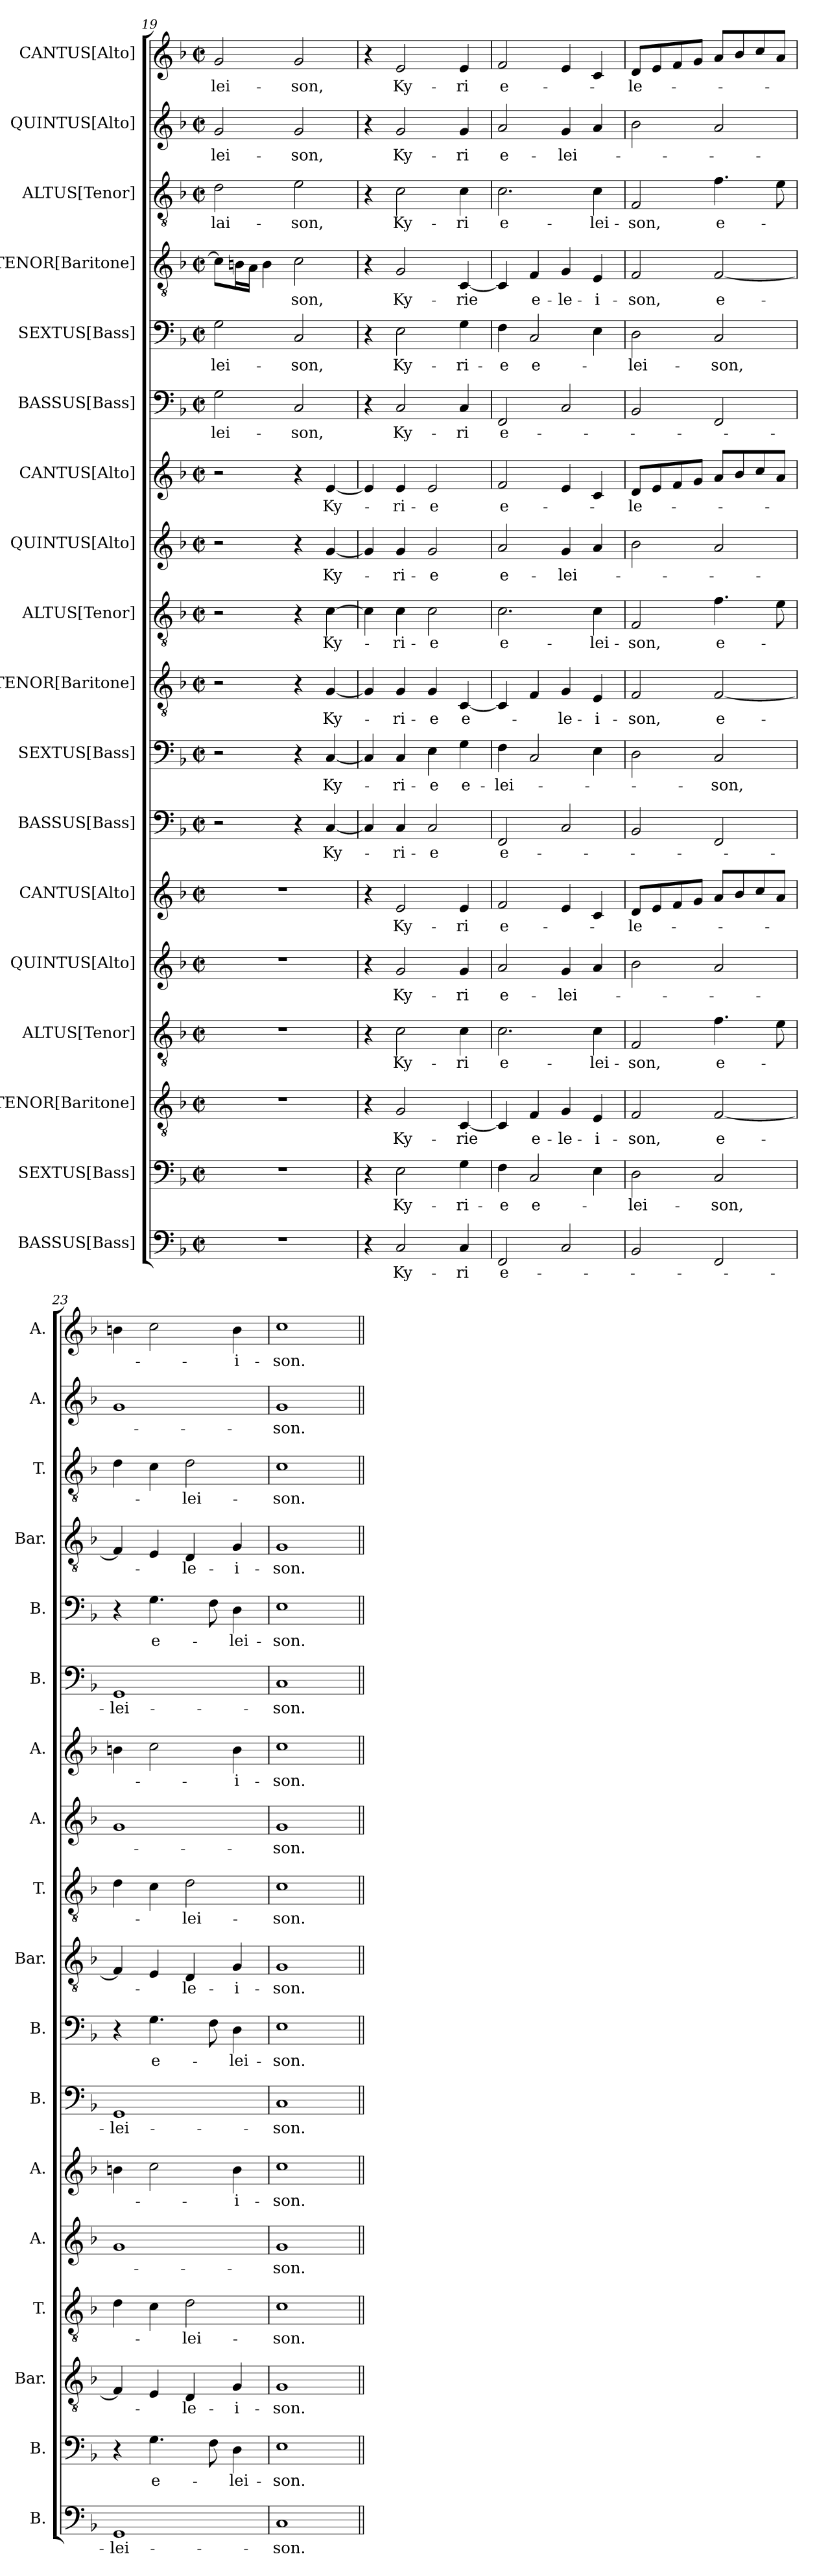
**kern	**text	**kern	**text	**kern	**text	**kern	**text	**kern	**text	**kern	**text	**kern	**text	**kern	**text	**kern	**text	**kern	**text	**kern	**text	**kern	**text	**kern	**text	**kern	**text	**kern	**text	**kern	**text	**kern	**text	**kern	**text
*part18	*part18	*part17	*part17	*part16	*part16	*part15	*part15	*part14	*part14	*part13	*part13	*part12	*part12	*part11	*part11	*part10	*part10	*part9	*part9	*part8	*part8	*part7	*part7	*part6	*part6	*part5	*part5	*part4	*part4	*part3	*part3	*part2	*part2	*part1	*part1
*staff18	*staff18	*staff17	*staff17	*staff16	*staff16	*staff15	*staff15	*staff14	*staff14	*staff13	*staff13	*staff12	*staff12	*staff11	*staff11	*staff10	*staff10	*staff9	*staff9	*staff8	*staff8	*staff7	*staff7	*staff6	*staff6	*staff5	*staff5	*staff4	*staff4	*staff3	*staff3	*staff2	*staff2	*staff1	*staff1
*I"BASSUS[Bass]	*	*I"SEXTUS[Bass]	*	*I"TENOR[Baritone]	*	*I"ALTUS[Tenor]	*	*I"QUINTUS[Alto]	*	*I"CANTUS[Alto]	*	*I"BASSUS[Bass]	*	*I"SEXTUS[Bass]	*	*I"TENOR[Baritone]	*	*I"ALTUS[Tenor]	*	*I"QUINTUS[Alto]	*	*I"CANTUS[Alto]	*	*I"BASSUS[Bass]	*	*I"SEXTUS[Bass]	*	*I"TENOR[Baritone]	*	*I"ALTUS[Tenor]	*	*I"QUINTUS[Alto]	*	*I"CANTUS[Alto]	*
*I'B.	*	*I'B.	*	*I'Bar.	*	*I'T.	*	*I'A.	*	*I'A.	*	*I'B.	*	*I'B.	*	*I'Bar.	*	*I'T.	*	*I'A.	*	*I'A.	*	*I'B.	*	*I'B.	*	*I'Bar.	*	*I'T.	*	*I'A.	*	*I'A.	*
*clefF4	*	*clefF4	*	*clefGv2	*	*clefGv2	*	*clefG2	*	*clefG2	*	*clefF4	*	*clefF4	*	*clefGv2	*	*clefGv2	*	*clefG2	*	*clefG2	*	*clefF4	*	*clefF4	*	*clefGv2	*	*clefGv2	*	*clefG2	*	*clefG2	*
*	*	*	*	*ITrd7c12	*	*ITrd7c12	*	*	*	*	*	*	*	*	*	*ITrd7c12	*	*ITrd7c12	*	*	*	*	*	*	*	*	*	*ITrd7c12	*	*ITrd7c12	*	*	*	*	*
*k[b-]	*	*k[b-]	*	*k[b-]	*	*k[b-]	*	*k[b-]	*	*k[b-]	*	*k[b-]	*	*k[b-]	*	*k[b-]	*	*k[b-]	*	*k[b-]	*	*k[b-]	*	*k[b-]	*	*k[b-]	*	*k[b-]	*	*k[b-]	*	*k[b-]	*	*k[b-]	*
*F:	*	*F:	*	*F:	*	*F:	*	*F:	*	*F:	*	*F:	*	*F:	*	*F:	*	*F:	*	*F:	*	*F:	*	*F:	*	*F:	*	*F:	*	*F:	*	*F:	*	*F:	*
*M2/2	*	*M2/2	*	*M2/2	*	*M2/2	*	*M2/2	*	*M2/2	*	*M2/2	*	*M2/2	*	*M2/2	*	*M2/2	*	*M2/2	*	*M2/2	*	*M2/2	*	*M2/2	*	*M2/2	*	*M2/2	*	*M2/2	*	*M2/2	*
*met(c|)	*	*met(c|)	*	*met(c|)	*	*met(c|)	*	*met(c|)	*	*met(c|)	*	*met(c|)	*	*met(c|)	*	*met(c|)	*	*met(c|)	*	*met(c|)	*	*met(c|)	*	*met(c|)	*	*met(c|)	*	*met(c|)	*	*met(c|)	*	*met(c|)	*	*met(c|)	*
=19	=19	=19	=19	=19	=19	=19	=19	=19	=19	=19	=19	=19	=19	=19	=19	=19	=19	=19	=19	=19	=19	=19	=19	=19	=19	=19	=19	=19	=19	=19	=19	=19	=19	=19	=19
!	!	!	!	!	!	!	!	!	!	!	!	!	!	!	!	!	!	!	!	!	!	!	!	!	!LO:LY:b	!	!LO:LY:b	!	!	!	!LO:LY:b	!	!LO:LY:b	!	!LO:LY:b
1r	.	1r	.	1r	.	1r	.	1r	.	1r	.	2r	.	2r	.	2r	.	2r	.	2r	.	2r	.	2G\	-lei-	2G\	-lei-	8C\L]	.	2D\	-lai-	2g/	-lei-	2g/	-lei-
.	.	.	.	.	.	.	.	.	.	.	.	.	.	.	.	.	.	.	.	.	.	.	.	.	.	.	.	16BBn\L	.	.	.	.	.	.	.
.	.	.	.	.	.	.	.	.	.	.	.	.	.	.	.	.	.	.	.	.	.	.	.	.	.	.	.	16AA\JJ	.	.	.	.	.	.	.
.	.	.	.	.	.	.	.	.	.	.	.	.	.	.	.	.	.	.	.	.	.	.	.	.	.	.	.	4BB\	.	.	.	.	.	.	.
!	!	!	!	!	!	!	!	!	!	!	!	!	!	!	!	!	!	!	!	!	!	!	!	!	!LO:LY:b	!	!LO:LY:b	!	!LO:LY:b	!	!LO:LY:b	!	!LO:LY:b	!	!LO:LY:b
.	.	.	.	.	.	.	.	.	.	.	.	4r	.	4r	.	4r	.	4r	.	4r	.	4r	.	2C/	-son,	2C/	-son,	2C\	-son,	2E\	-son,	2g/	-son,	2g/	-son,
!	!	!	!	!	!	!	!	!	!	!	!	!	!LO:LY:b	!	!LO:LY:b	!	!LO:LY:b	!	!LO:LY:b	!	!LO:LY:b	!	!LO:LY:b	!	!	!	!	!	!	!	!	!	!	!	!
.	.	.	.	.	.	.	.	.	.	.	.	[<4C/	Ky-	[<4C/	Ky-	[<4GG/	Ky-	[>4C\	Ky-	[<4g/	Ky-	[<4e/	Ky-	.	.	.	.	.	.	.	.	.	.	.	.
=20	=20	=20	=20	=20	=20	=20	=20	=20	=20	=20	=20	=20	=20	=20	=20	=20	=20	=20	=20	=20	=20	=20	=20	=20	=20	=20	=20	=20	=20	=20	=20	=20	=20	=20	=20
4r	.	4r	.	4r	.	4r	.	4r	.	4r	.	4C/]	.	4C/]	.	4GG/]	.	4C\]	.	4g/]	.	4e/]	.	4r	.	4r	.	4r	.	4r	.	4r	.	4r	.
!	!LO:LY:b	!	!LO:LY:b	!	!LO:LY:b	!	!LO:LY:b	!	!LO:LY:b	!	!LO:LY:b	!	!LO:LY:b	!	!LO:LY:b	!	!LO:LY:b	!	!LO:LY:b	!	!LO:LY:b	!	!LO:LY:b	!	!LO:LY:b	!	!LO:LY:b	!	!LO:LY:b	!	!LO:LY:b	!	!LO:LY:b	!	!LO:LY:b
2C/	Ky-	2E\	Ky-	2GG/	Ky-	2C\	Ky-	2g/	Ky-	2e/	Ky-	4C/	-ri-	4C/	-ri-	4GG/	-ri-	4C\	-ri-	4g/	-ri-	4e/	-ri-	2C/	Ky-	2E\	Ky-	2GG/	Ky-	2C\	Ky-	2g/	Ky-	2e/	Ky-
!	!	!	!	!	!	!	!	!	!	!	!	!	!LO:LY:b	!	!LO:LY:b	!	!LO:LY:b	!	!LO:LY:b	!	!LO:LY:b	!	!LO:LY:b	!	!	!	!	!	!	!	!	!	!	!	!
.	.	.	.	.	.	.	.	.	.	.	.	2C/	-e	4E\	-e	4GG/	-e	2C\	-e	2g/	-e	2e/	-e	.	.	.	.	.	.	.	.	.	.	.	.
!	!LO:LY:b	!	!LO:LY:b	!	!LO:LY:b	!	!LO:LY:b	!	!LO:LY:b	!	!LO:LY:b	!	!	!	!LO:LY:b	!	!LO:LY:b	!	!	!	!	!	!	!	!LO:LY:b	!	!LO:LY:b	!	!LO:LY:b	!	!LO:LY:b	!	!LO:LY:b	!	!LO:LY:b
4C/	-ri	4G\	-ri-	[<4CC/	-rie	4C\	-ri	4g/	-ri	4e/	-ri	.	.	4G\	e-	[<4CC/	e-	.	.	.	.	.	.	4C/	-ri	4G\	-ri-	[<4CC/	-rie	4C\	-ri	4g/	-ri	4e/	-ri
=21	=21	=21	=21	=21	=21	=21	=21	=21	=21	=21	=21	=21	=21	=21	=21	=21	=21	=21	=21	=21	=21	=21	=21	=21	=21	=21	=21	=21	=21	=21	=21	=21	=21	=21	=21
!	!LO:LY:b	!	!LO:LY:b	!	!	!	!LO:LY:b	!	!LO:LY:b	!	!LO:LY:b	!	!LO:LY:b	!	!LO:LY:b	!	!	!	!LO:LY:b	!	!LO:LY:b	!	!LO:LY:b	!	!LO:LY:b	!	!LO:LY:b	!	!	!	!LO:LY:b	!	!LO:LY:b	!	!LO:LY:b
2FF/	e-	4F\	-e	4CC/]	.	2.C\	e-	2a/	e-	2f/	e-	2FF/	e-	4F\	-lei-	4CC/]	.	2.C\	e-	2a/	e-	2f/	e-	2FF/	e-	4F\	-e	4CC/]	.	2.C\	e-	2a/	e-	2f/	e-
!	!	!	!LO:LY:b	!	!LO:LY:b	!	!	!	!	!	!	!	!	!	!	!	!	!	!	!	!	!	!	!	!	!	!LO:LY:b	!	!LO:LY:b	!	!	!	!	!	!
.	.	2C/	e-	4FF/	e-	.	.	.	.	.	.	.	.	2C/	.	4FF/	.	.	.	.	.	.	.	.	.	2C/	e-	4FF/	e-	.	.	.	.	.	.
!	!	!	!	!	!LO:LY:b	!	!	!	!LO:LY:b	!	!	!	!	!	!	!	!LO:LY:b	!	!	!	!LO:LY:b	!	!	!	!	!	!	!	!LO:LY:b	!	!	!	!LO:LY:b	!	!
2C/	.	.	.	4GG/	-le-	.	.	4g/	-lei-	4e/	.	2C/	.	.	.	4GG/	-le-	.	.	4g/	-lei-	4e/	.	2C/	.	.	.	4GG/	-le-	.	.	4g/	-lei-	4e/	.
!	!	!	!	!	!LO:LY:b	!	!LO:LY:b	!	!	!	!	!	!	!	!	!	!LO:LY:b	!	!LO:LY:b	!	!	!	!	!	!	!	!	!	!LO:LY:b	!	!LO:LY:b	!	!	!	!
.	.	4E\	.	4EE/	-i-	4C\	-lei-	4a/	.	4c/	.	.	.	4E\	.	4EE/	-i-	4C\	-lei-	4a/	.	4c/	.	.	.	4E\	.	4EE/	-i-	4C\	-lei-	4a/	.	4c/	.
=22	=22	=22	=22	=22	=22	=22	=22	=22	=22	=22	=22	=22	=22	=22	=22	=22	=22	=22	=22	=22	=22	=22	=22	=22	=22	=22	=22	=22	=22	=22	=22	=22	=22	=22	=22
!	!	!	!LO:LY:b	!	!LO:LY:b	!	!LO:LY:b	!	!	!	!LO:LY:b	!	!	!	!	!	!LO:LY:b	!	!LO:LY:b	!	!	!	!LO:LY:b	!	!	!	!LO:LY:b	!	!LO:LY:b	!	!LO:LY:b	!	!	!	!LO:LY:b
2BB-/	.	2D\	-lei-	2FF/	-son,	2FF/	-son,	2b-\	.	8d/L	-le-	2BB-/	.	2D\	.	2FF/	-son,	2FF/	-son,	2b-\	.	8d/L	-le-	2BB-/	.	2D\	-lei-	2FF/	-son,	2FF/	-son,	2b-\	.	8d/L	-le-
.	.	.	.	.	.	.	.	.	.	8e/	.	.	.	.	.	.	.	.	.	.	.	8e/	.	.	.	.	.	.	.	.	.	.	.	8e/	.
.	.	.	.	.	.	.	.	.	.	8f/	.	.	.	.	.	.	.	.	.	.	.	8f/	.	.	.	.	.	.	.	.	.	.	.	8f/	.
.	.	.	.	.	.	.	.	.	.	8g/J	.	.	.	.	.	.	.	.	.	.	.	8g/J	.	.	.	.	.	.	.	.	.	.	.	8g/J	.
!	!	!	!LO:LY:b	!	!LO:LY:b	!	!LO:LY:b	!	!	!	!	!	!	!	!LO:LY:b	!	!LO:LY:b	!	!LO:LY:b	!	!	!	!	!	!	!	!LO:LY:b	!	!LO:LY:b	!	!LO:LY:b	!	!	!	!
2FF/	.	2C/	-son,	[<2FF/	e-	4.F\	e-	2a/	.	8a/L	.	2FF/	.	2C/	-son,	[<2FF/	e-	4.F\	e-	2a/	.	8a/L	.	2FF/	.	2C/	-son,	[<2FF/	e-	4.F\	e-	2a/	.	8a/L	.
.	.	.	.	.	.	.	.	.	.	8b-/	.	.	.	.	.	.	.	.	.	.	.	8b-/	.	.	.	.	.	.	.	.	.	.	.	8b-/	.
.	.	.	.	.	.	.	.	.	.	8cc/	.	.	.	.	.	.	.	.	.	.	.	8cc/	.	.	.	.	.	.	.	.	.	.	.	8cc/	.
.	.	.	.	.	.	8E\	.	.	.	8a/J	.	.	.	.	.	.	.	8E\	.	.	.	8a/J	.	.	.	.	.	.	.	8E\	.	.	.	8a/J	.
=23	=23	=23	=23	=23	=23	=23	=23	=23	=23	=23	=23	=23	=23	=23	=23	=23	=23	=23	=23	=23	=23	=23	=23	=23	=23	=23	=23	=23	=23	=23	=23	=23	=23	=23	=23
!	!LO:LY:b	!	!	!	!	!	!	!	!	!	!	!	!LO:LY:b	!	!	!	!	!	!	!	!	!	!	!	!LO:LY:b	!	!	!	!	!	!	!	!	!	!
1GG	-lei-	4r	.	4FF/]	.	4D\	.	1g	.	4bn\	.	1GG	-lei-	4r	.	4FF/]	.	4D\	.	1g	.	4bn\	.	1GG	-lei-	4r	.	4FF/]	.	4D\	.	1g	.	4bn\	.
!	!	!	!LO:LY:b	!	!	!	!	!	!	!	!	!	!	!	!LO:LY:b	!	!	!	!	!	!	!	!	!	!	!	!LO:LY:b	!	!	!	!	!	!	!	!
.	.	4.G\	e-	4EE/	.	4C\	.	.	.	2cc\	.	.	.	4.G\	e-	4EE/	.	4C\	.	.	.	2cc\	.	.	.	4.G\	e-	4EE/	.	4C\	.	.	.	2cc\	.
!	!	!	!	!	!LO:LY:b	!	!LO:LY:b	!	!	!	!	!	!	!	!	!	!LO:LY:b	!	!LO:LY:b	!	!	!	!	!	!	!	!	!	!LO:LY:b	!	!LO:LY:b	!	!	!	!
.	.	.	.	4DD/	-le-	2D\	-lei-	.	.	.	.	.	.	.	.	4DD/	-le-	2D\	-lei-	.	.	.	.	.	.	.	.	4DD/	-le-	2D\	-lei-	.	.	.	.
.	.	8F\	.	.	.	.	.	.	.	.	.	.	.	8F\	.	.	.	.	.	.	.	.	.	.	.	8F\	.	.	.	.	.	.	.	.	.
!	!	!	!LO:LY:b	!	!LO:LY:b	!	!	!	!	!	!LO:LY:b	!	!	!	!LO:LY:b	!	!LO:LY:b	!	!	!	!	!	!LO:LY:b	!	!	!	!LO:LY:b	!	!LO:LY:b	!	!	!	!	!	!LO:LY:b
.	.	4D\	-lei-	4GG/	-i-	.	.	.	.	4b\	-i-	.	.	4D\	-lei-	4GG/	-i-	.	.	.	.	4b\	-i-	.	.	4D\	-lei-	4GG/	-i-	.	.	.	.	4b\	-i-
=24	=24	=24	=24	=24	=24	=24	=24	=24	=24	=24	=24	=24	=24	=24	=24	=24	=24	=24	=24	=24	=24	=24	=24	=24	=24	=24	=24	=24	=24	=24	=24	=24	=24	=24	=24
!	!LO:LY:b	!	!LO:LY:b	!	!LO:LY:b	!	!LO:LY:b	!	!LO:LY:b	!	!LO:LY:b	!	!LO:LY:b	!	!LO:LY:b	!	!LO:LY:b	!	!LO:LY:b	!	!LO:LY:b	!	!LO:LY:b	!	!LO:LY:b	!	!LO:LY:b	!	!LO:LY:b	!	!LO:LY:b	!	!LO:LY:b	!	!LO:LY:b
1C	-son.	1E	-son.	1GG	-son.	1C	-son.	1g	-son.	1cc	-son.	1C	-son.	1E	-son.	1GG	-son.	1C	-son.	1g	-son.	1cc	-son.	1C	-son.	1E	-son.	1GG	-son.	1C	-son.	1g	-son.	1cc	-son.
=||	=||	=||	=||	=||	=||	=||	=||	=||	=||	=||	=||	=||	=||	=||	=||	=||	=||	=||	=||	=||	=||	=||	=||	=||	=||	=||	=||	=||	=||	=||	=||	=||	=||	=||	=||
*-	*-	*-	*-	*-	*-	*-	*-	*-	*-	*-	*-	*-	*-	*-	*-	*-	*-	*-	*-	*-	*-	*-	*-	*-	*-	*-	*-	*-	*-	*-	*-	*-	*-	*-	*-
